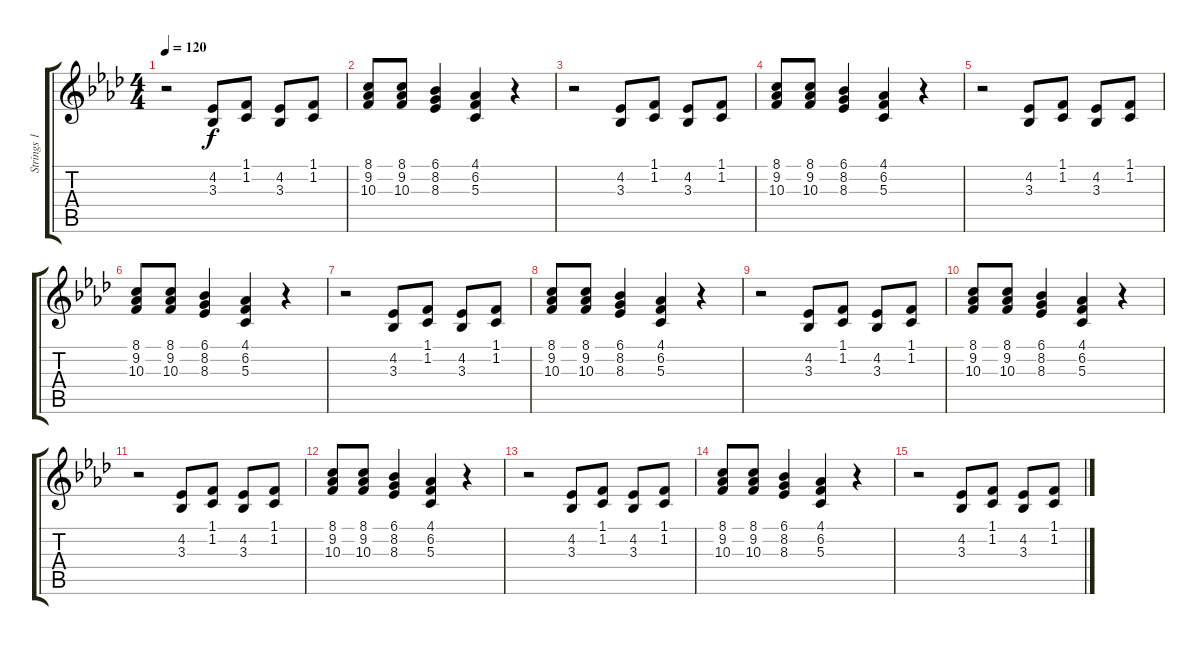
\track ("Strings 1" "Strings 1") {instrument stringensemble1}
\staff {score tabs}
\tuning (E4 B3 G3 D3 A2 E2) {hide}
\ts (4 4)
\tempo 120
\clef g2
\ks ab
r.2{dy f} (4.2 3.3).8 (1.1 1.2).8 (4.2 3.3).8 (1.1 1.2).8 |
(8.1 9.2 10.3).8 (8.1 9.2 10.3).8 (6.1 8.2 8.3).4 (4.1 6.2 5.3).4 r.4 |
r.2 (4.2 3.3).8 (1.1 1.2).8 (4.2 3.3).8 (1.1 1.2).8 |
(8.1 9.2 10.3).8 (8.1 9.2 10.3).8 (6.1 8.2 8.3).4 (4.1 6.2 5.3).4 r.4 |
r.2 (4.2 3.3).8 (1.1 1.2).8 (4.2 3.3).8 (1.1 1.2).8 |
(8.1 9.2 10.3).8 (8.1 9.2 10.3).8 (6.1 8.2 8.3).4 (4.1 6.2 5.3).4 r.4 |
r.2 (4.2 3.3).8 (1.1 1.2).8 (4.2 3.3).8 (1.1 1.2).8 |
(8.1 9.2 10.3).8 (8.1 9.2 10.3).8 (6.1 8.2 8.3).4 (4.1 6.2 5.3).4 r.4 |
r.2 (4.2 3.3).8 (1.1 1.2).8 (4.2 3.3).8 (1.1 1.2).8 |
(8.1 9.2 10.3).8 (8.1 9.2 10.3).8 (6.1 8.2 8.3).4 (4.1 6.2 5.3).4 r.4 |
r.2 (4.2 3.3).8 (1.1 1.2).8 (4.2 3.3).8 (1.1 1.2).8 |
(8.1 9.2 10.3).8 (8.1 9.2 10.3).8 (6.1 8.2 8.3).4 (4.1 6.2 5.3).4 r.4 |
r.2 (4.2 3.3).8 (1.1 1.2).8 (4.2 3.3).8 (1.1 1.2).8 |
(8.1 9.2 10.3).8 (8.1 9.2 10.3).8 (6.1 8.2 8.3).4 (4.1 6.2 5.3).4 r.4 |
r.2 (4.2 3.3).8 (1.1 1.2).8 (4.2 3.3).8 (1.1 1.2).8
